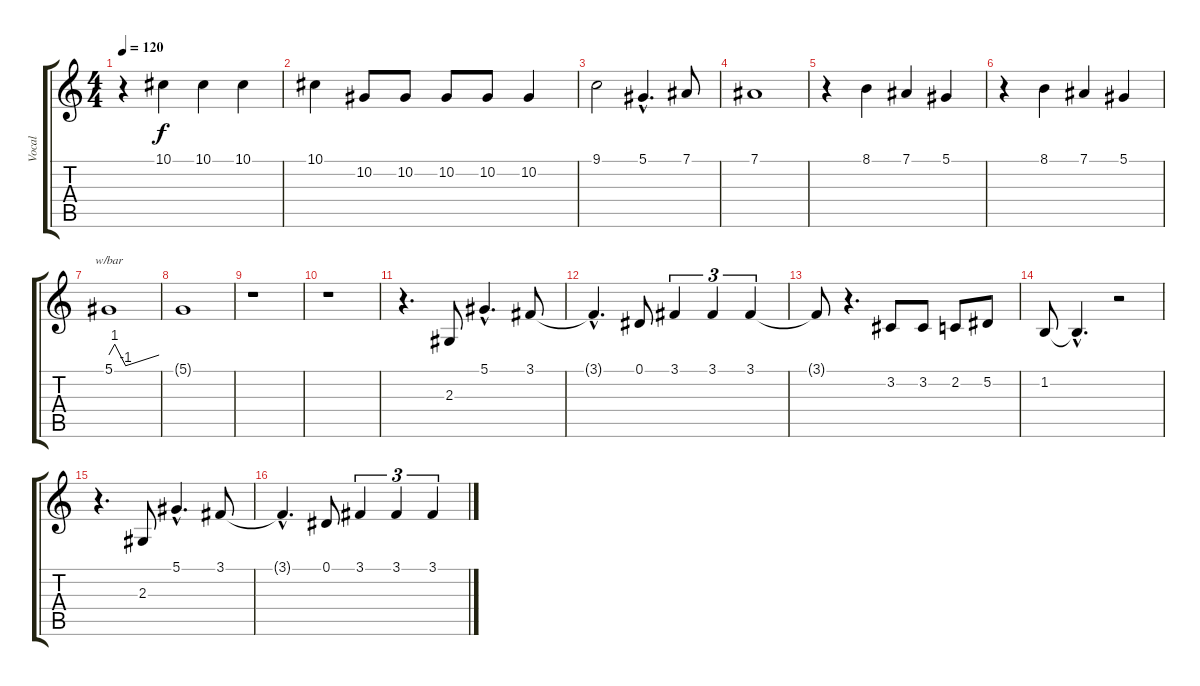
\track ("Vocal" "Vocal") {instrument frenchhorn}
\staff {score tabs}
\tuning (Eb4 Bb3 Gb3 Db3 Ab2 Eb2) {hide}
\ts (4 4)
\tempo 120
\clef g2
\ks c
r.4{dy f} 10.1.4 10.1.4 10.1.4 |
10.1.4 10.2.8 10.2.8 10.2.8 10.2.8 10.2.4 |
9.1.2 5.1{hac}.4{d} 7.1.8 |
7.1.1 |
r.4 8.1.4 7.1.4 5.1.4 |
r.4 8.1.4 7.1.4 5.1.4 |
5.1.1{tbe (custom default 0 0 7 4 20 -4 60 0)} |
5.1{t}.1 |
r.1 |
r.1 |
r.4{d} 2.3.8 5.1{hac}.4{d} 3.1.8 |
3.1{hac t}.4{d} 0.1.8 3.1.4{tu (3 2)} 3.1.4{tu (3 2)} 3.1.4{tu (3 2)} |
3.1{t}.8 r.4{d} 3.2.8 3.2.8 2.2.8 5.2.8 |
1.2.8 1.2{hac t}.4{d} r.2 |
r.4{d} 2.3.8 5.1{hac}.4{d} 3.1.8 |
3.1{hac t}.4{d} 0.1.8 3.1.4{tu (3 2)} 3.1.4{tu (3 2)} 3.1.4{tu (3 2)}
